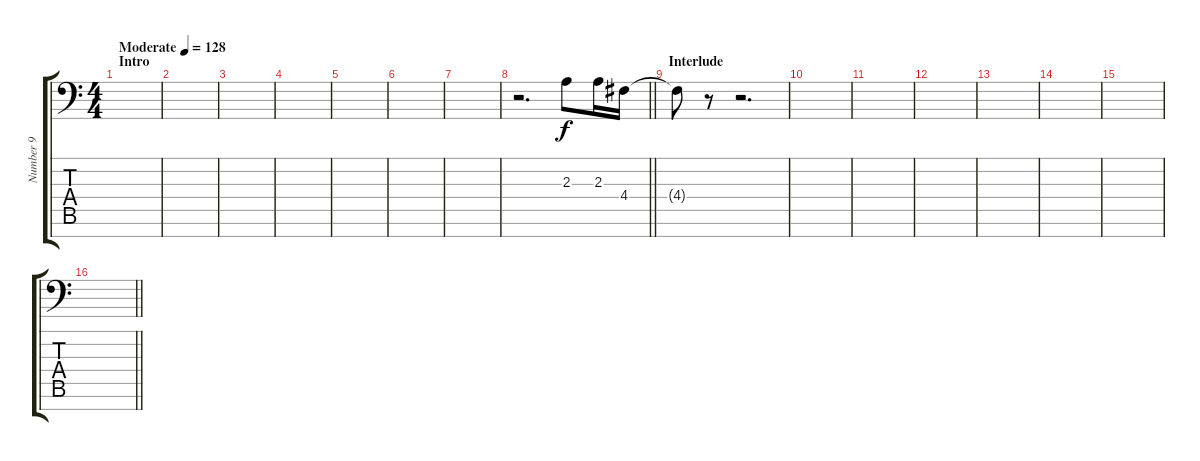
\track ("Number 9" "Number 9") {instrument lead6voice}
\staff {score tabs}
\tuning (E4 B3 G3 D3 A2 E2 C-1) {hide}
\ts (4 4)
\section ("" "Intro")
\tempo (128 "Moderate")
\clef f4
\ks c
|
|
|
|
|
|
|
\barLineRight lightlight
r.2{d} 2.3.8 2.3.16 4.4.16 |
\section ("" "Interlude")
4.4{t}.8 r.8 r.2{d} |
|
|
|
|
|
|
\barLineRight lightlight
